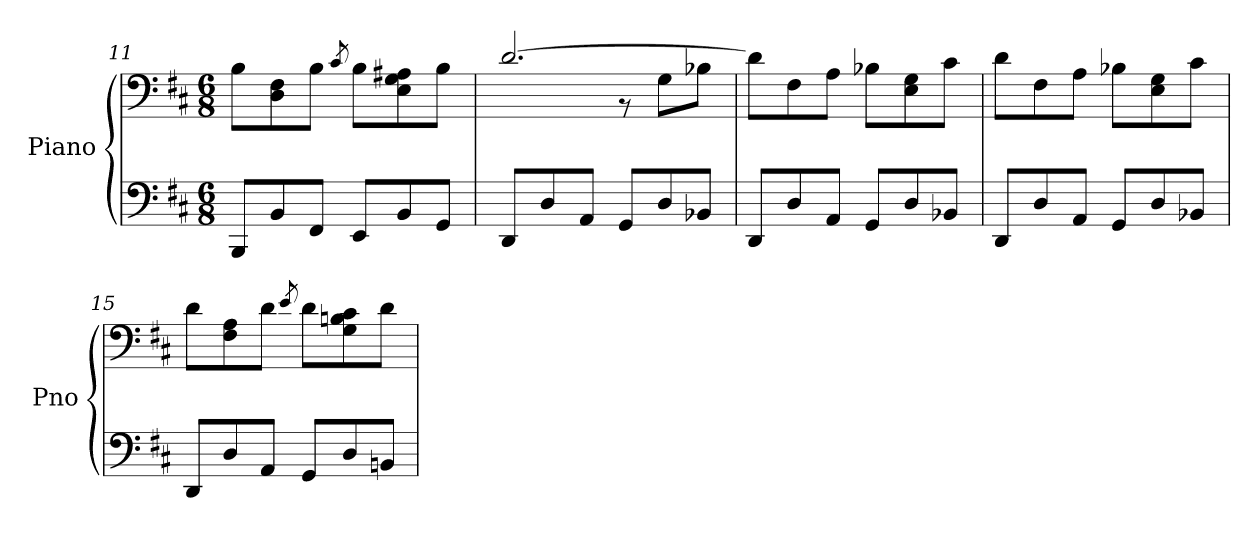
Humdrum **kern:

**kern	**kern
*part1	*part1
*staff2	*staff1
*I"Piano	*
*I'Pno	*
*clefF4	*clefF4
*k[f#c#]	*k[f#c#]
*M6/8	*M6/8
=11	=11
8BBB/L	8B\L
8BB/	8D\ 8F#\
8FF#/J	8B\J
.	8qc#/
8EE/L	8B\L
8BB/	8E\ 8G\ 8A#X\
8GG/J	8B\J
=12	=12
*	*^
8DD/L	[2.d/	8d\Lyy
8D/	.	8F#\
8AA/J	.	8An\J
8GG/L	.	8r
8D/	.	8G\L
8BB-X/J	.	8B-X\J
*	*v	*v
=13	=13
8DD/L	8d\L]
8D/	8F#\
8AA/J	8A\J
8GG/L	8B-X\L
8D/	8E\ 8G\
8BB-X/J	8c#\J
=14	=14
8DD/L	8d\L
8D/	8F#\
8AA/J	8A\J
8GG/L	8B-X\L
8D/	8E\ 8G\
8BB-X/J	8c#\J
!!LO:LB:g=z
=15	=15
8DD/L	8d\L
8D/	8F#\ 8A\
8AA/J	8d\J
.	8qe/
8GG/L	8d\L
8D/	8G\ 8Bn\ 8c#\
8BBn/J	8d\J
=	=
*-	*-
